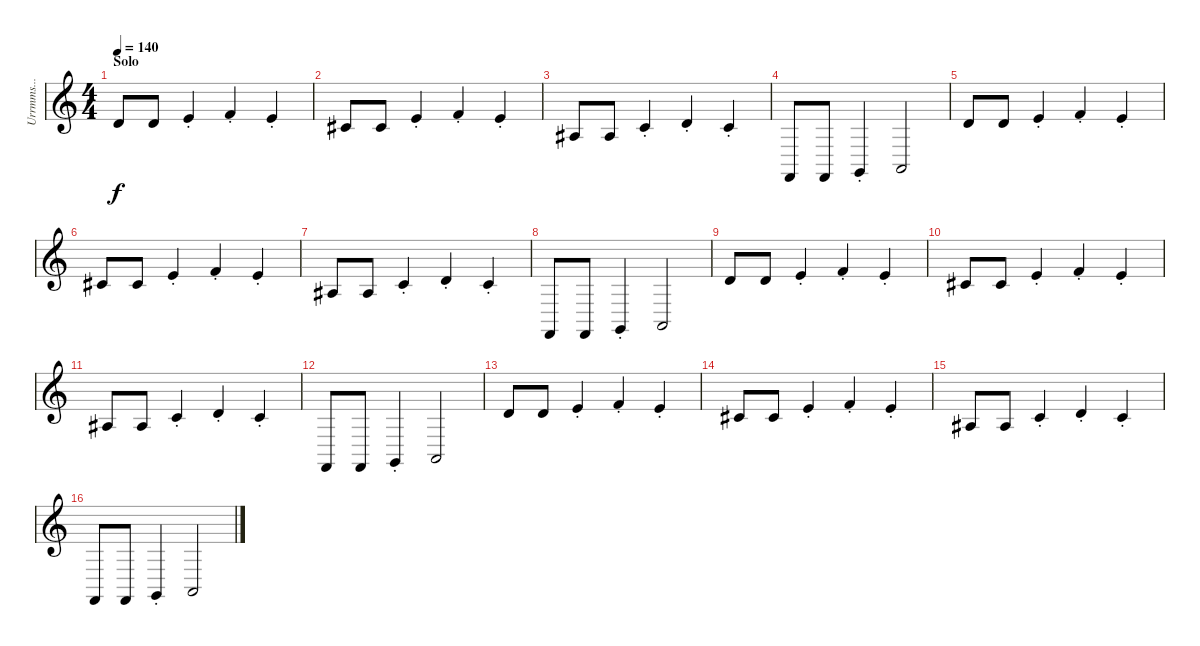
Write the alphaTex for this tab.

\track ("Urrmms... Extra??" "Urrmms... ") {instrument churchorgan}
\staff {score}
\tuning (E4 B3 G3 D3 A2 E2) {hide}
\ts (4 4)
\section ("" "Solo")
\tempo 140
\clef g2
\ks c
3.2.8{dy f} 3.2.8 5.2{st}.4 6.2{st}.4 5.2{st}.4 |
2.2.8 2.2.8 5.2{st}.4 6.2{st}.4 5.2{st}.4 |
3.3.8 3.3.8 5.3{st}.4 7.3{st}.4 5.3{st}.4 |
1.6.8 1.6.8 3.6{st}.4 0.5.2 |
3.2.8 3.2.8 5.2{st}.4 6.2{st}.4 5.2{st}.4 |
2.2.8 2.2.8 5.2{st}.4 6.2{st}.4 5.2{st}.4 |
3.3.8 3.3.8 5.3{st}.4 7.3{st}.4 5.3{st}.4 |
1.6.8 1.6.8 3.6{st}.4 0.5.2 |
3.2.8 3.2.8 5.2{st}.4 6.2{st}.4 5.2{st}.4 |
2.2.8 2.2.8 5.2{st}.4 6.2{st}.4 5.2{st}.4 |
3.3.8 3.3.8 5.3{st}.4 7.3{st}.4 5.3{st}.4 |
1.6.8 1.6.8 3.6{st}.4 0.5.2 |
3.2.8 3.2.8 5.2{st}.4 6.2{st}.4 5.2{st}.4 |
2.2.8 2.2.8 5.2{st}.4 6.2{st}.4 5.2{st}.4 |
3.3.8 3.3.8 5.3{st}.4 7.3{st}.4 5.3{st}.4 |
1.6.8 1.6.8 3.6{st}.4 0.5.2
